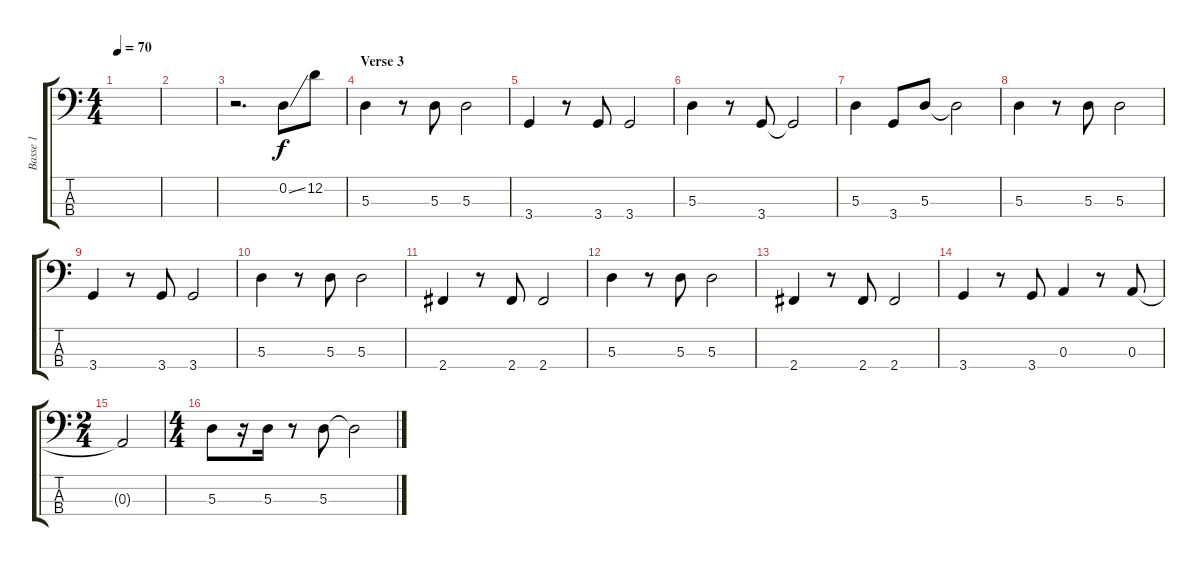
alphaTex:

\track ("Basse 1" "Basse 1") {instrument electricbassfinger}
\staff {score tabs}
\tuning (G2 D2 A1 E1) {hide}
\ts (4 4)
\tempo 70
\clef f4
\ks c
|
|
r.2{d} 0.2{ss}.8 12.2.8 |
\section ("" "Verse 3")
5.3.4 r.8 5.3.8 5.3.2 |
3.4.4 r.8 3.4.8 3.4.2 |
5.3.4 r.8 3.4.8 3.4{t}.2 |
5.3.4 3.4.8 5.3.8 5.3{t}.2 |
5.3.4 r.8 5.3.8 5.3.2 |
3.4.4 r.8 3.4.8 3.4.2 |
5.3.4 r.8 5.3.8 5.3.2 |
2.4.4 r.8 2.4.8 2.4.2 |
5.3.4 r.8 5.3.8 5.3.2 |
2.4.4 r.8 2.4.8 2.4.2 |
3.4.4 r.8 3.4.8 0.3.4 r.8 0.3.8 |
\ts (2 4)
0.3{t}.2 |
\ts (4 4)
5.3.8 r.16 5.3.16 r.8 5.3.8 5.3{t}.2
